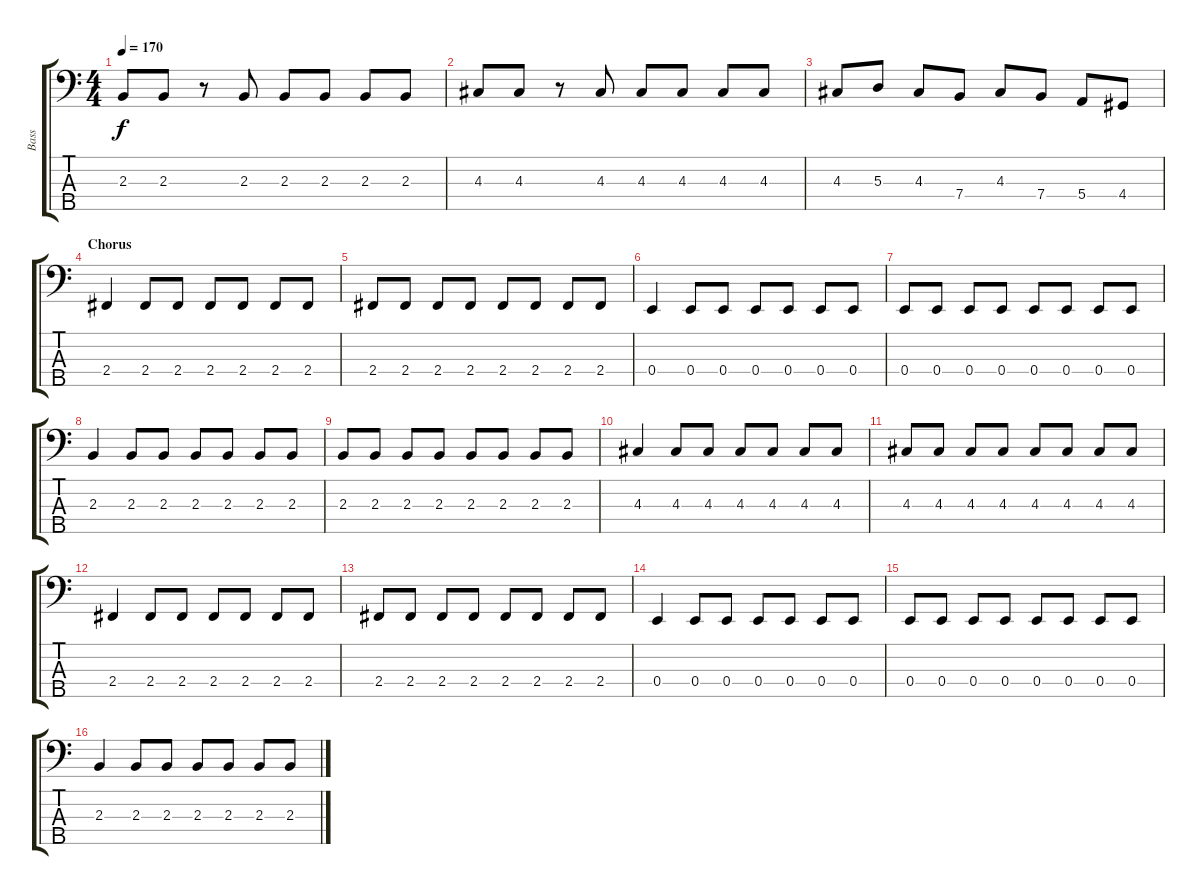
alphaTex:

\track ("Bass" "Bass") {instrument electricbassfinger}
\staff {score tabs}
\tuning (G2 D2 A1 E1 B0) {hide}
\ts (4 4)
\tempo 170
\clef f4
\ks c
2.3.8{dy f} 2.3.8 r.8 2.3.8 2.3.8 2.3.8 2.3.8 2.3.8 |
4.3.8 4.3.8 r.8 4.3.8 4.3.8 4.3.8 4.3.8 4.3.8 |
4.3.8 5.3.8 4.3.8 7.4.8 4.3.8 7.4.8 5.4.8 4.4.8 |
\section ("" "Chorus")
2.4.4 2.4.8 2.4.8 2.4.8 2.4.8 2.4.8 2.4.8 |
2.4.8 2.4.8 2.4.8 2.4.8 2.4.8 2.4.8 2.4.8 2.4.8 |
0.4.4 0.4.8 0.4.8 0.4.8 0.4.8 0.4.8 0.4.8 |
0.4.8 0.4.8 0.4.8 0.4.8 0.4.8 0.4.8 0.4.8 0.4.8 |
2.3.4 2.3.8 2.3.8 2.3.8 2.3.8 2.3.8 2.3.8 |
2.3.8 2.3.8 2.3.8 2.3.8 2.3.8 2.3.8 2.3.8 2.3.8 |
4.3.4 4.3.8 4.3.8 4.3.8 4.3.8 4.3.8 4.3.8 |
4.3.8 4.3.8 4.3.8 4.3.8 4.3.8 4.3.8 4.3.8 4.3.8 |
2.4.4 2.4.8 2.4.8 2.4.8 2.4.8 2.4.8 2.4.8 |
2.4.8 2.4.8 2.4.8 2.4.8 2.4.8 2.4.8 2.4.8 2.4.8 |
0.4.4 0.4.8 0.4.8 0.4.8 0.4.8 0.4.8 0.4.8 |
0.4.8 0.4.8 0.4.8 0.4.8 0.4.8 0.4.8 0.4.8 0.4.8 |
2.3.4 2.3.8 2.3.8 2.3.8 2.3.8 2.3.8 2.3.8
